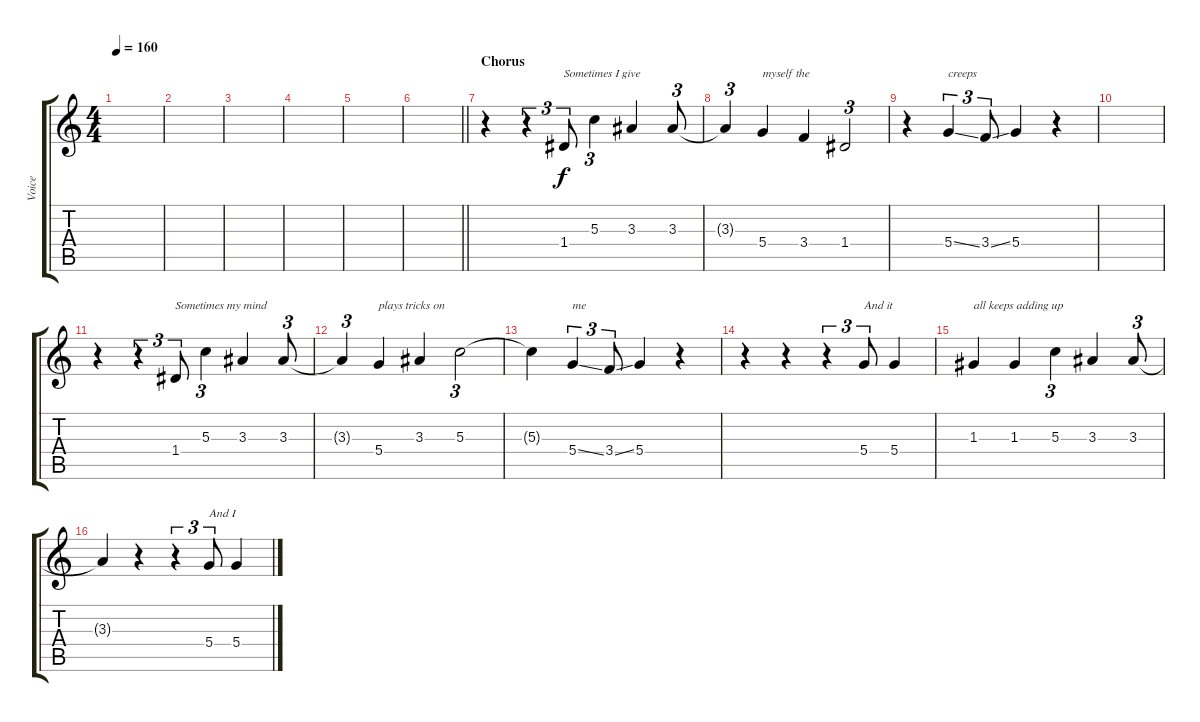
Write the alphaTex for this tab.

\track ("Voice" "Voice") {instrument distortionguitar}
\staff {score tabs}
\tuning (E4 B3 G3 D3 A2 E2) {hide}
\ts (4 4)
\tempo 160
\clef g2
\ks c
|
|
|
|
|
\barLineRight lightlight
|
\section ("" "Chorus")
r.4 r.4{tu (3 2)} 1.4.8{tu (3 2) txt "Sometimes I give"} 5.3.4{tu (3 2)} 3.3.4 3.3.8{tu (3 2)} |
3.3{t}.4{tu (3 2)} 5.4.4{txt "myself the"} 3.4.4 1.4.2{tu (3 2)} |
r.4 5.4{ss}.4{tu (3 2) txt "creeps"} 3.4{ss}.8{tu (3 2)} 5.4.4 r.4 |
|
r.4 r.4{tu (3 2)} 1.4.8{tu (3 2) txt "Sometimes my mind"} 5.3.4{tu (3 2)} 3.3.4 3.3.8{tu (3 2)} |
3.3{t}.4{tu (3 2)} 5.4.4{txt "plays tricks on"} 3.3.4 5.3.2{tu (3 2)} |
5.3{t}.4 5.4{ss}.4{tu (3 2) txt "me"} 3.4{ss}.8{tu (3 2)} 5.4.4 r.4 |
r.4 r.4 r.4{tu (3 2)} 5.4.8{tu (3 2) txt "And it"} 5.4.4 |
1.3.4{txt "all keeps adding up"} 1.3.4 5.3.4{tu (3 2)} 3.3.4 3.3.8{tu (3 2)} |
3.3{t}.4 r.4 r.4{tu (3 2)} 5.4.8{tu (3 2) txt "And I"} 5.4.4
